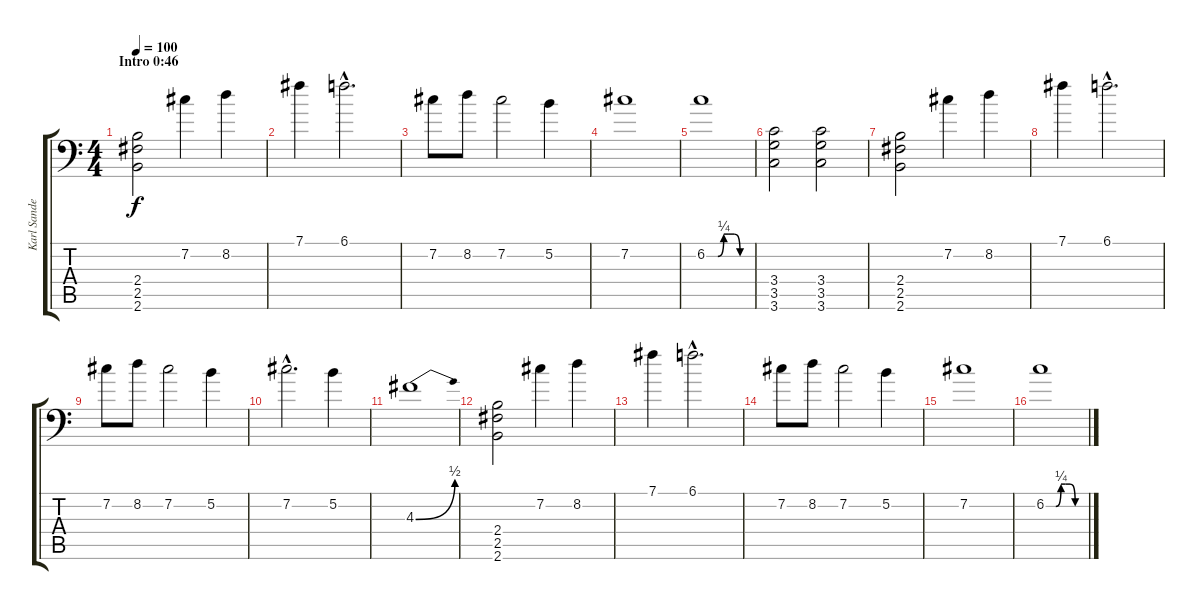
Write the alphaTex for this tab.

\track ("Karl Sanders" "Karl Sande") {instrument distortionguitar}
\staff {score tabs}
\tuning (B3 Gb3 D3 A2 E2 A1) {hide}
\ts (4 4)
\section ("" "Intro 0:46")
\tempo 100
\clef f4
\ks c
(2.4 2.5 2.6).2{dy f instrument distortionguitar} 7.2.4 8.2.4 |
7.1.4 6.1{hac}.2{d} |
7.2.8 8.2.8 7.2.2 5.2.4 |
7.2.1 |
6.2{be (custom 0 0 15 0 23 1 30 1 37 1 45 0 60 0)}.1 |
(3.4 3.5 3.6).2 (3.4 3.5 3.6).2 |
(2.4 2.5 2.6).2 7.2.4 8.2.4 |
7.1.4 6.1{hac}.2{d} |
7.2.8 8.2.8 7.2.2 5.2.4 |
7.2{hac}.2{d} 5.2.4 |
4.3{be (bend 0 0 60 2)}.1 |
(2.4 2.5 2.6).2 7.2.4 8.2.4 |
7.1.4 6.1{hac}.2{d} |
7.2.8 8.2.8 7.2.2 5.2.4 |
7.2.1 |
6.2{be (custom 0 0 15 0 23 1 30 1 37 1 45 0 60 0)}.1
